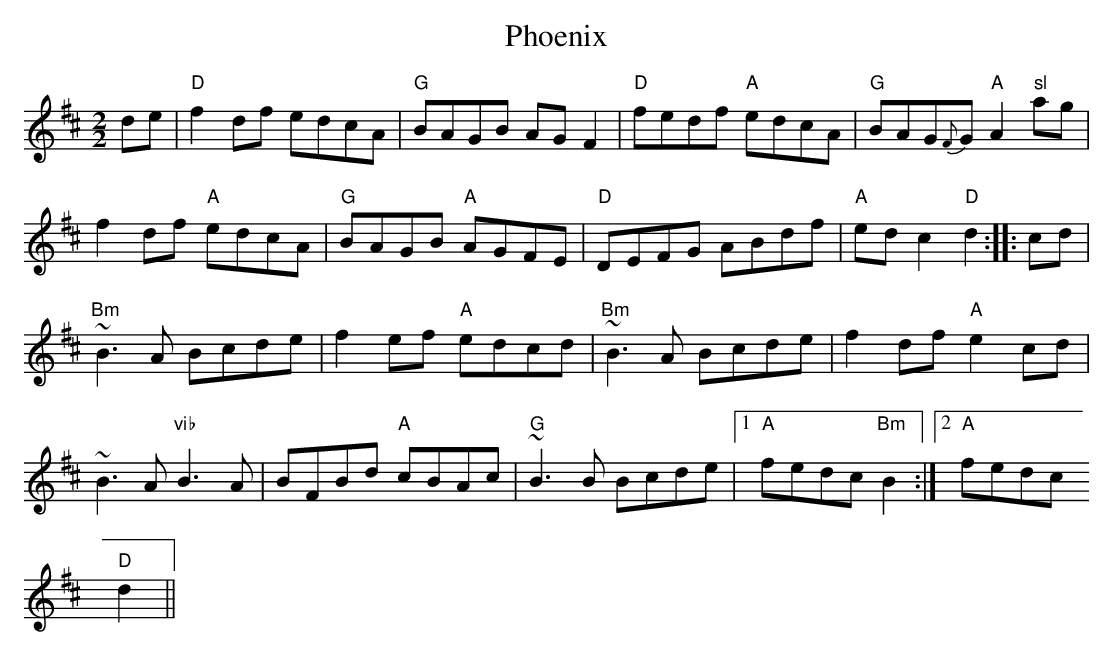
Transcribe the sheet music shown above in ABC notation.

X:1
T:Phoenix
M:2/2
L:1/8
K:D
de|"D"f2 df edcA|"G"BAGB AG F2|"D"fedf "A"edcA|"G"BAG{F}G "A"A2 "sl"ag|
f2 df "A"edcA|"G"BAGB "A"AGFE|"D"DEFG ABdf|"A"ed c2 "D"d2:|:cd|
"Bm"~B3 A Bcde|f2 ef "A"edcd|"Bm"~B3 A Bcde|f2 df "A"e2 cd|
~B3 A "vib"B3 A|BFBd "A"cBAc|"G"~B3 B Bcde|1"A"fedc "Bm"B2:|2"A"fedc "D"
d2||
